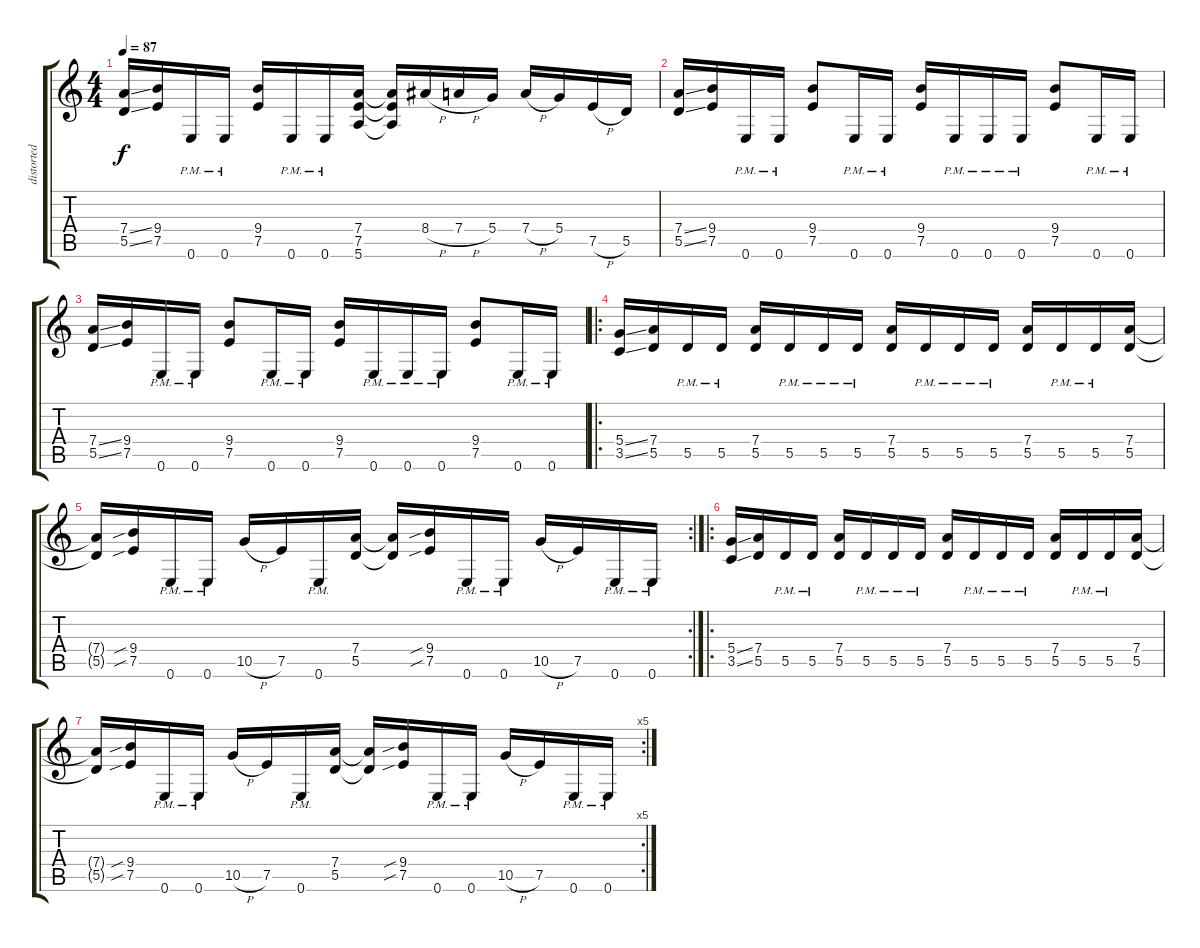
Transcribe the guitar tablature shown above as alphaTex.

\track ("distorted tone" "distorted ") {instrument distortionguitar}
\staff {score tabs}
\tuning (E4 B3 G3 D3 A2 E2) {hide}
\ts (4 4)
\tempo 87
\clef g2
\ks c
(7.4{ss} 5.5{ss}).16{dy f} (9.4 7.5).16 0.6{pm}.16 0.6{pm}.16 (9.4 7.5).16 0.6{pm}.16 0.6{pm}.16 (7.4 7.5 5.6).16 (7.4{t} 7.5{t} 5.6{t}).16 8.4{h}.16 7.4{h}.16 5.4.16 7.4{h}.16 5.4.16 7.5{h}.16 5.5.16 |
(7.4{ss} 5.5{ss}).16 (9.4 7.5).16 0.6{pm}.16 0.6{pm}.16 (9.4 7.5).8 0.6{pm}.16 0.6{pm}.16 (9.4 7.5).16 0.6{pm}.16 0.6{pm}.16 0.6{pm}.16 (9.4 7.5).8 0.6{pm}.16 0.6{pm}.16 |
(7.4{ss} 5.5{ss}).16 (9.4 7.5).16 0.6{pm}.16 0.6{pm}.16 (9.4 7.5).8 0.6{pm}.16 0.6{pm}.16 (9.4 7.5).16 0.6{pm}.16 0.6{pm}.16 0.6{pm}.16 (9.4 7.5).8 0.6{pm}.16 0.6{pm}.16 |
\ro
(5.4{ss} 3.5{ss}).16 (7.4 5.5).16 5.5{pm}.16 5.5{pm}.16 (7.4 5.5).16 5.5{pm}.16 5.5{pm}.16 5.5{pm}.16 (7.4 5.5).16 5.5{pm}.16 5.5{pm}.16 5.5{pm}.16 (7.4 5.5).16 5.5{pm}.16 5.5{pm}.16 (7.4 5.5).16 |
\rc 2
(7.4{t} 5.5{t}).16 (9.4{sib} 7.5{sib}).16 0.6{pm}.16 0.6{pm}.16 10.5{h}.16 7.5.16 0.6{pm}.16 (7.4 5.5).16 (7.4{t} 5.5{t}).16 (9.4{sib} 7.5{sib}).16 0.6{pm}.16 0.6{pm}.16 10.5{h}.16 7.5.16 0.6{pm}.16 0.6{pm}.16 |
\ro
(5.4{ss} 3.5{ss}).16 (7.4 5.5).16 5.5{pm}.16 5.5{pm}.16 (7.4 5.5).16 5.5{pm}.16 5.5{pm}.16 5.5{pm}.16 (7.4 5.5).16 5.5{pm}.16 5.5{pm}.16 5.5{pm}.16 (7.4 5.5).16 5.5{pm}.16 5.5{pm}.16 (7.4 5.5).16 |
\rc 5
(7.4{t} 5.5{t}).16 (9.4{sib} 7.5{sib}).16 0.6{pm}.16 0.6{pm}.16 10.5{h}.16 7.5.16 0.6{pm}.16 (7.4 5.5).16 (7.4{t} 5.5{t}).16 (9.4{sib} 7.5{sib}).16 0.6{pm}.16 0.6{pm}.16 10.5{h}.16 7.5.16 0.6{pm}.16 0.6{pm}.16
